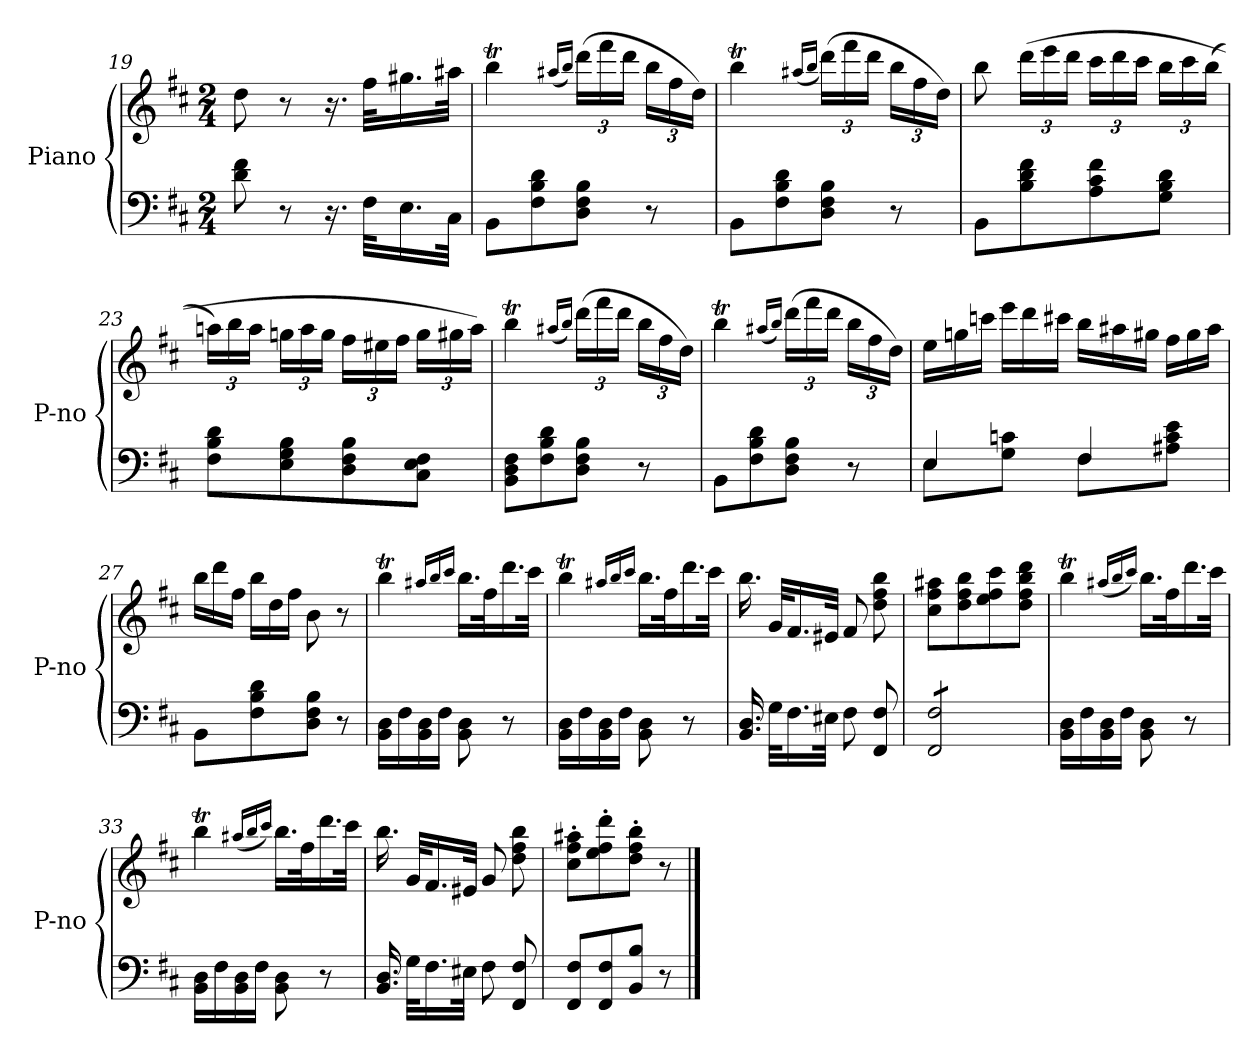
**kern	**kern
*part2	*part1
*staff2	*staff1
*I"Piano	*I"Piano
*I'P-no	*I'P-no
*clefF4	*clefG2
*k[f#c#]	*k[f#c#]
*M2/4	*M2/4
=19	=19
8d\ 8f#\	8dd\
8r	8r
16.r	16.r
32F#\KLL	32ff#\KLL
16.E\	16.gg#X\
32C#\JJk	32aa#X\JJk
=20	=20
8BB\L	4bbT\
8F#\ 8B\ 8d\	.
.	(16qqaa#X/LL
.	16qqbb/JJ)
8D\ 8F#\ 8B\J	(24ddd\LL
.	24fff#\
.	24ddd\JJ
8r	24bb\LL
.	24ff#\
.	24dd\JJ)
=21	=21
8BB\L	4bbT\
8F#\ 8B\ 8d\	.
.	(16qqaa#X/LL
.	16qqbb/JJ
8D\ 8F#\ 8B\J	(24ddd\LL)
.	24fff#\
.	24ddd\JJ
8r	24bb\LL
.	24ff#\
.	24dd\JJ)
=22	=22
8BB\L	8bb\
8B\ 8d\ 8f#\	(24ddd\LL
.	24eee\
.	24ddd\JJ
8A\ 8c#\ 8f#\	24ccc#\LL
.	24ddd\
.	24ccc#\JJ
8G\ 8B\ 8d\J	24bb\LL
.	24ccc#\
.	(24bb\JJ
=23	=23
8F#\ 8B\ 8d\L	24aan\LL)
.	24bb\
.	24aa\JJ
8E\ 8G\ 8B\	24ggn\LL
.	24aa\
.	24gg\JJ
8D\ 8F#\ 8B\	24ff#\LL
.	24ee#X\
.	24ff#\JJ
8C#\ 8E\ 8F#\J	24gg\LL
.	24gg#X\
.	24aa\JJ)
=24	=24
8BB\ 8D\ 8F#\L	4bbT\
8F#\ 8B\ 8d\	.
.	(16qqaa#X/LL
.	16qqbb/JJ)
8D\ 8F#\ 8B\J	(24ddd\LL
.	24fff#\
.	24ddd\JJ
8r	24bb\LL
.	24ff#\
.	24dd\JJ)
=25	=25
8BB\L	4bbT\
8F#\ 8B\ 8d\	.
.	(16qqaa#X/LL
.	16qqbb/JJ)
8D\ 8F#\ 8B\J	(24ddd\LL
.	24fff#\
.	24ddd\JJ
8r	24bb\LL
.	24ff#\
.	24dd\JJ)
=26	=26
*^	*
*	*	*Xtuplet
8E\L	4E/	24ee\LL
.	.	24ggn\
.	.	24cccn\JJ
8G\ 8cn\J	.	24eee\LL
.	.	24ddd\
.	.	24ccc#X\JJ
8F#\L	4F#/	24bb\LL
.	.	24aa#X\
.	.	24gg#X\JJ
8A#X\ 8c\ 8e\J	.	24ff#\LL
.	.	24gg#\
.	.	24aa#\JJ
*v	*v	*
=27	=27
8BB\L	24bb\LL
.	24ddd\
.	24ff#\JJ
8F#\ 8B\ 8d\	24bb\LL
.	24dd\
.	24ff#\JJ
8D\ 8F#\ 8B\J	8b\
8r	8r
=28	=28
16BB\ 16D\LL	4bbT\
16F#\	.
16BB\ 16D\	.
16F#\JJ	.
.	16qqaa#X/LL
.	16qqbb/
.	16qqccc#/JJ
8BB\ 8D\	16.bb\LL
.	32ff#\K
8r	16.ddd\
.	32ccc#\JJk
=29	=29
16BB\ 16D\LL	4bbT\
16F#\	.
16BB\ 16D\	.
16F#\JJ	.
.	16qqaa#X/LL
.	16qqbb/
.	16qqccc#/JJ
8BB\ 8D\	16.bb\LL
.	32ff#\K
8r	16.ddd\
.	32ccc#\JJk
=30	=30
16.BB/ 16.D/	16.bb\
32G\KLL	32g/KLL
16.F#\	16.f#/
32E#X\JJk	32e#X/JJk
8F#\	8f#/
8FF#/ 8F#/	8dd\ 8ff#\ 8bb\
=31	=31
*tremolo	*
8FF#/ 8F#/L	8cc#\ 8ff#\ 8aa#X\L
8FF#/ 8F#/	8dd\ 8ff#\ 8bb\
8FF#/ 8F#/	8ee\ 8ff#\ 8ccc#\
8FF#/ 8F#/J	8dd\ 8ff#\ 8bb\ 8ddd\J
*Xtremolo	*
=32	=32
16BB\ 16D\LL	4bbT\
16F#\	.
16BB\ 16D\	.
16F#\JJ	.
.	(16qqaa#X/LL
.	16qqbb/
.	16qqccc#/JJ)
8BB\ 8D\	16.bb\LL
.	32ff#\K
8r	16.ddd\
.	32ccc#\JJk
=33	=33
16BB\ 16D\LL	4bbT\
16F#\	.
16BB\ 16D\	.
16F#\JJ	.
.	(16qqaa#X/LL
.	16qqbb/
.	16qqccc#/JJ)
8BB\ 8D\	16.bb\LL
.	32ff#\K
8r	16.ddd\
.	32ccc#\JJk
=34	=34
16.BB/ 16.D/	16.bb\
32G\KLL	32g/KLL
16.F#\	16.f#/
32E#X\JJk	32e#X/JJk
8F#\	8g/
8FF#/ 8F#/	8dd\ 8ff#\ 8bb\
=35	=35
8FF#/ 8F#/L	8cc#'\ 8ff#'\ 8aa#X'\L
8FF#/ 8F#/	8ee'\ 8ff#'\ 8ddd'\
8BB/ 8B/J	8dd'\ 8ff#'\ 8bb'\J
8r	8r
==	==
*-	*-
